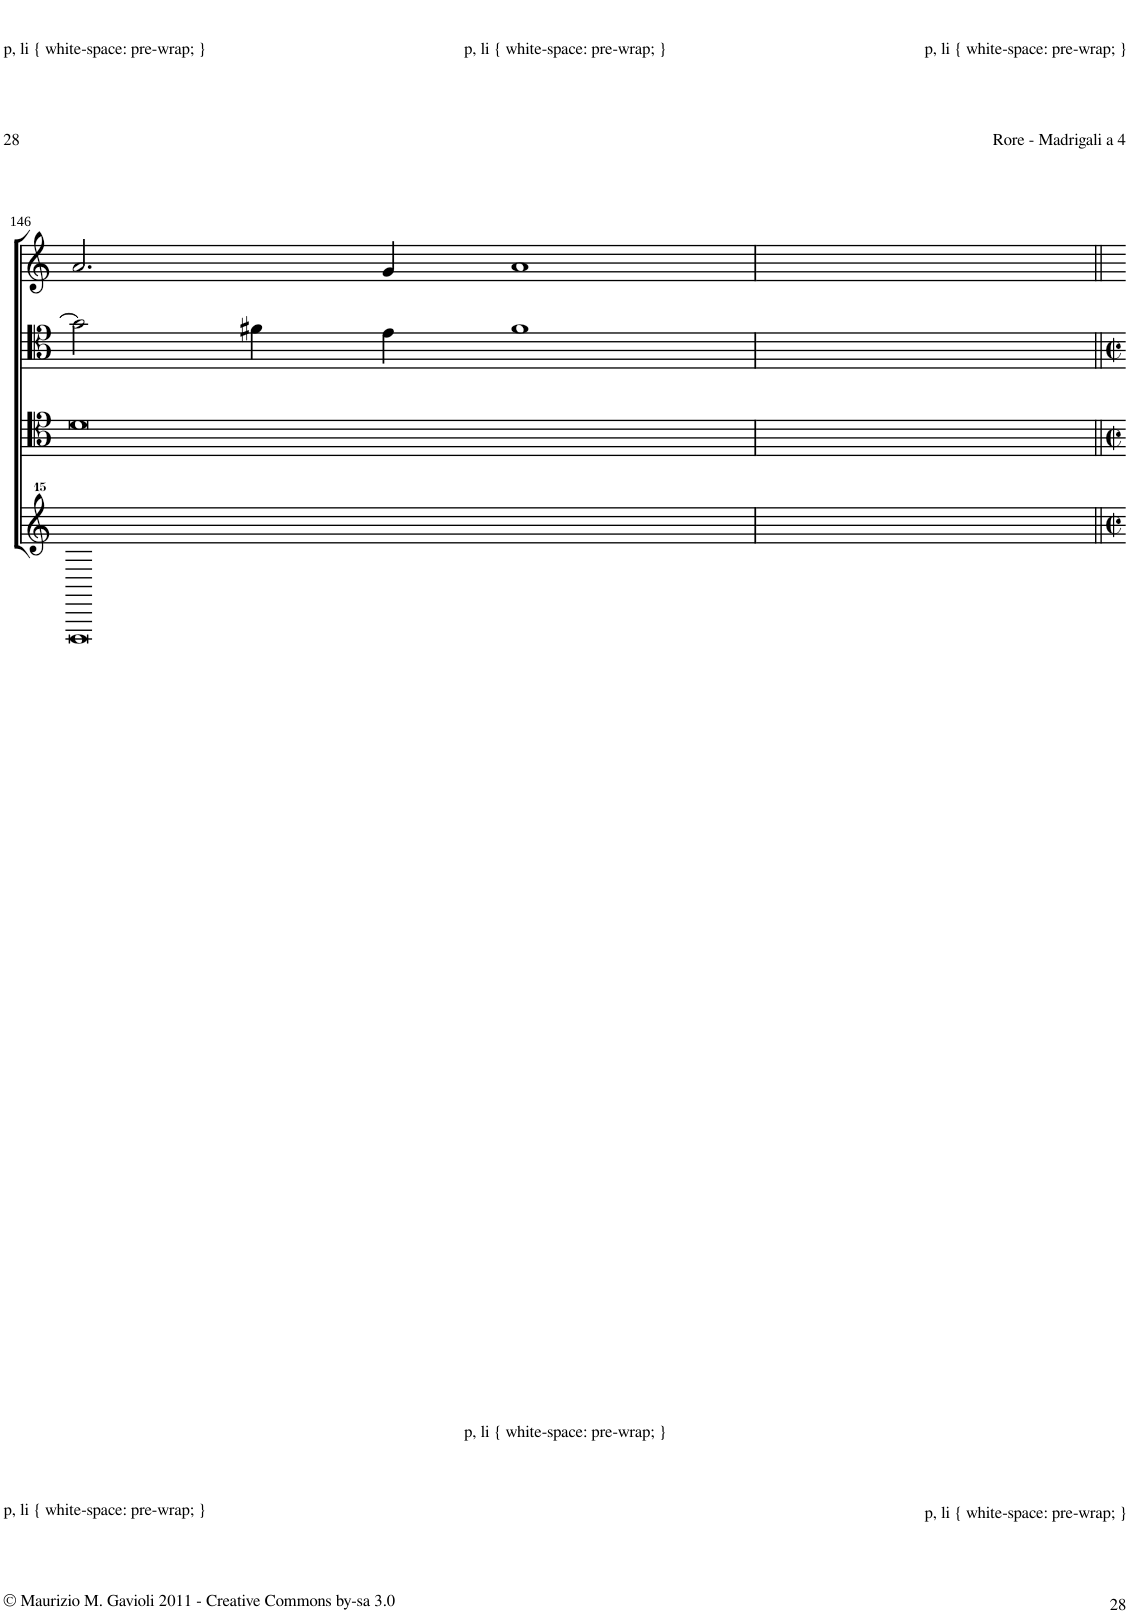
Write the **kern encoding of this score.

**kern	**kern	**kern	**kern
*part4	*part3	*part2	*part1
*staff4	*staff3	*staff2	*staff1
*I"Basso	*I"Tenore	*I"Alto	*I"Canto
!!LO:PB:g=z
*clefG^^2	*clefC4	*clefC4	*clefG2
*k[]	*k[]	*k[]	*k[]
*M4/2	*M4/2	*M4/2	*M4/2
*met(c|)	*met(c|)	*met(c|)	*met(c|)
=146	=146	=146	=146
0D	0d	2g\]	2.a/
.	.	4f#X\	.
.	.	4e\	4g/
.	.	1f#	1a
=147	=147	=147	=147
0G	0d	0g	0b
=||	=||	=||	=||
*-	*-	*-	*-
